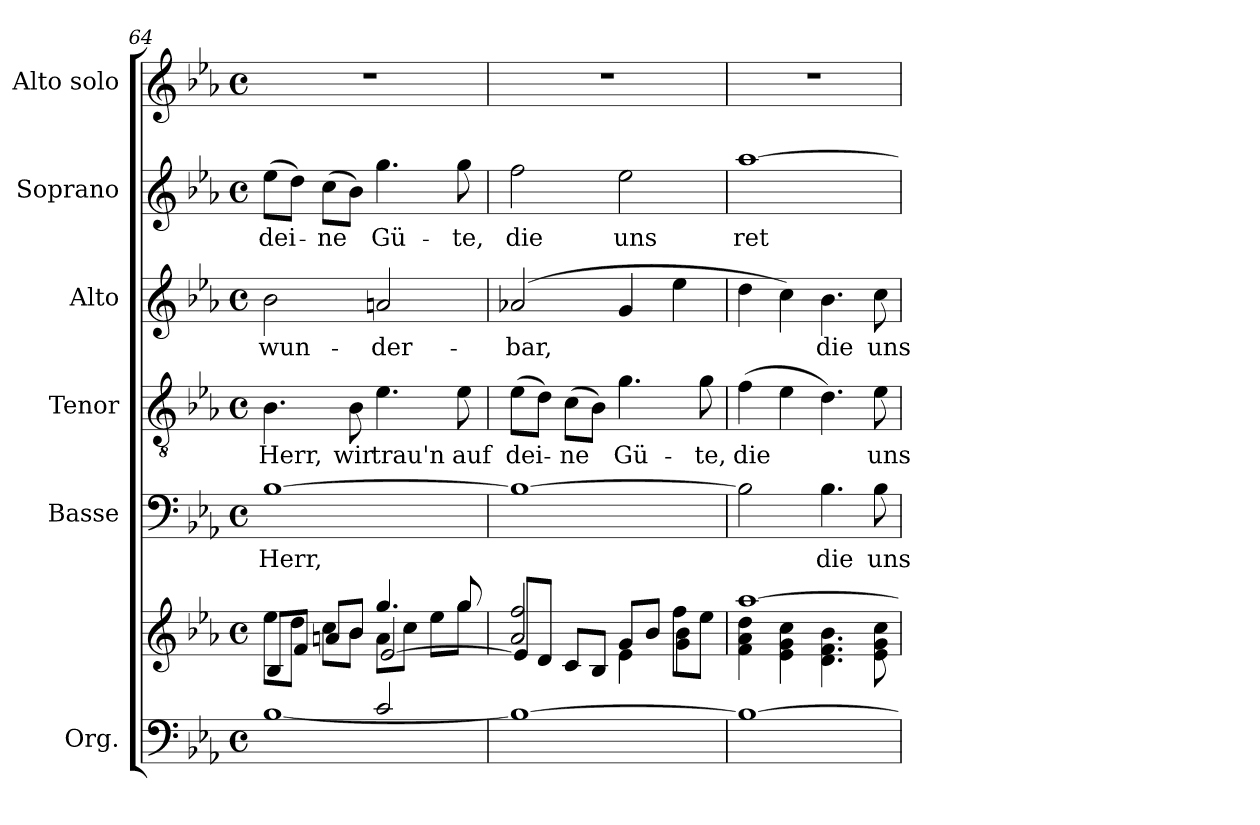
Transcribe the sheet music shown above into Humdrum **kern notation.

**kern	**kern	**kern	**text	**kern	**text	**kern	**text	**kern	**text	**kern
*part6	*part6	*part5	*part5	*part4	*part4	*part3	*part3	*part2	*part2	*part1
*staff7	*staff6	*staff5	*staff5	*staff4	*staff4	*staff3	*staff3	*staff2	*staff2	*staff1
*I"Org.	*	*I"Basse	*	*I"Tenor	*	*I"Alto	*	*I"Soprano	*	*I"Alto solo
*	*	*I'B.	*	*I'T.	*	*I'A.	*	*I'S.	*	*
*clefF4	*clefG2	*clefF4	*	*clefGv2	*	*clefG2	*	*clefG2	*	*clefG2
*k[b-e-a-]	*k[b-e-a-]	*k[b-e-a-]	*	*k[b-e-a-]	*	*k[b-e-a-]	*	*k[b-e-a-]	*	*k[b-e-a-]
*M4/4	*M4/4	*M4/4	*	*M4/4	*	*M4/4	*	*M4/4	*	*M4/4
*met(c)	*met(c)	*met(c)	*	*met(c)	*	*met(c)	*	*met(c)	*	*met(c)
=64	=64	=64	=64	=64	=64	=64	=64	=64	=64	=64
*^	*^	*	*	*	*	*	*	*	*	*
*	*^	*	*^	*	*	*	*	*	*	*	*	*
!	!	!	!	!	!	!	!LO:LY:b	!	!LO:LY:b	!	!LO:LY:b	!	!LO:LY:b	!
2ryy	[1B-	2ryy	8ee-\L	8B-/L	2ryy	[1B-	Herr,	4.B-\	Herr,	2b-\	wun-	(8ee-\L	dei-	1r
.	.	.	8dd\J	8f/J	.	.	.	.	.	.	.	8dd\J)	.	.
!	!	!	!	!	!	!	!	!	!	!	!	!	!LO:LY:b	!
.	.	.	8cc\L	8an/L	.	.	.	.	.	.	.	(8cc\L	-ne	.
!	!	!	!	!	!	!	!	!	!LO:LY:b	!	!	!	!	!
.	.	.	8b-\J	8b-/J	.	.	.	8B-\	wir	.	.	8b-\J)	.	.
!	!	!	!	!	!	!	!	!	!LO:LY:b	!	!LO:LY:b	!	!LO:LY:b	!
2c	.	2ryy	4.gg	8a\L	[2e-	.	.	4.e-\	trau'n	2an/	-der-	4.gg\	Gü-	.
.	.	.	.	8cc\J	.	.	.	.	.	.	.	.	.	.
.	.	.	.	8ee-\L	.	.	.	.	.	.	.	.	.	.
!	!	!	!	!	!	!	!	!	!LO:LY:b	!	!	!	!LO:LY:b	!
.	.	.	8gg	8gg\J	.	.	.	8e-\	auf	.	.	8gg\	-te,	.
*v	*v	*v	*	*	*	*	*	*	*	*	*	*	*	*
*	*	*v	*v	*	*	*	*	*	*	*	*	*
=65	=65	=65	=65	=65	=65	=65	=65	=65	=65	=65	=65
!	!	!	!	!	!	!LO:LY:b	!	!LO:LY:b	!	!LO:LY:b	!
1B-_	2a- 2ff	8e-/L]	1B-_	.	(8e-\L	dei-	(2a-X/	-bar,	2ff\	die	1r
.	.	8d/J	.	.	8d\J)	.	.	.	.	.	.
!	!	!	!	!	!	!LO:LY:b	!	!	!	!	!
.	.	8c/L	.	.	(8c\L	-ne	.	.	.	.	.
.	.	8B-/J	.	.	8B-\J)	.	.	.	.	.	.
!	!	!	!	!	!	!LO:LY:b	!	!	!	!LO:LY:b	!
.	8g/L	4e-	.	.	4.g\	Gü-	4g/	.	2ee-\	uns	.
.	8b-/J	.	.	.	.	.	.	.	.	.	.
.	8ff\L	4g 4b-	.	.	.	.	4ee-\	.	.	.	.
!	!	!	!	!	!	!LO:LY:b	!	!	!	!	!
.	8ee-\J	.	.	.	8g\	-te,	.	.	.	.	.
=66	=66	=66	=66	=66	=66	=66	=66	=66	=66	=66	=66
!	!	!	!	!	!	!LO:LY:b	!	!	!	!LO:LY:b	!
1B-_	[1aa-	4f 4a- 4dd	2B-\]	.	(4f\	die	4dd\	.	[1aa-	ret-	1r
.	.	4e- 4g 4cc	.	.	4e-\	.	4cc\)	.	.	.	.
!	!	!	!	!LO:LY:b	!	!	!	!LO:LY:b	!	!	!
.	.	4.d 4.f 4.b-	4.B-\	die	4.d\)	.	4.b-\	die	.	.	.
!	!	!	!	!LO:LY:b	!	!LO:LY:b	!	!LO:LY:b	!	!	!
.	.	8e- 8g 8cc	8B-\	uns	8e-\	uns	8cc\	uns	.	.	.
*	*v	*v	*	*	*	*	*	*	*	*	*
=	=	=	=	=	=	=	=	=	=	=
*-	*-	*-	*-	*-	*-	*-	*-	*-	*-	*-
